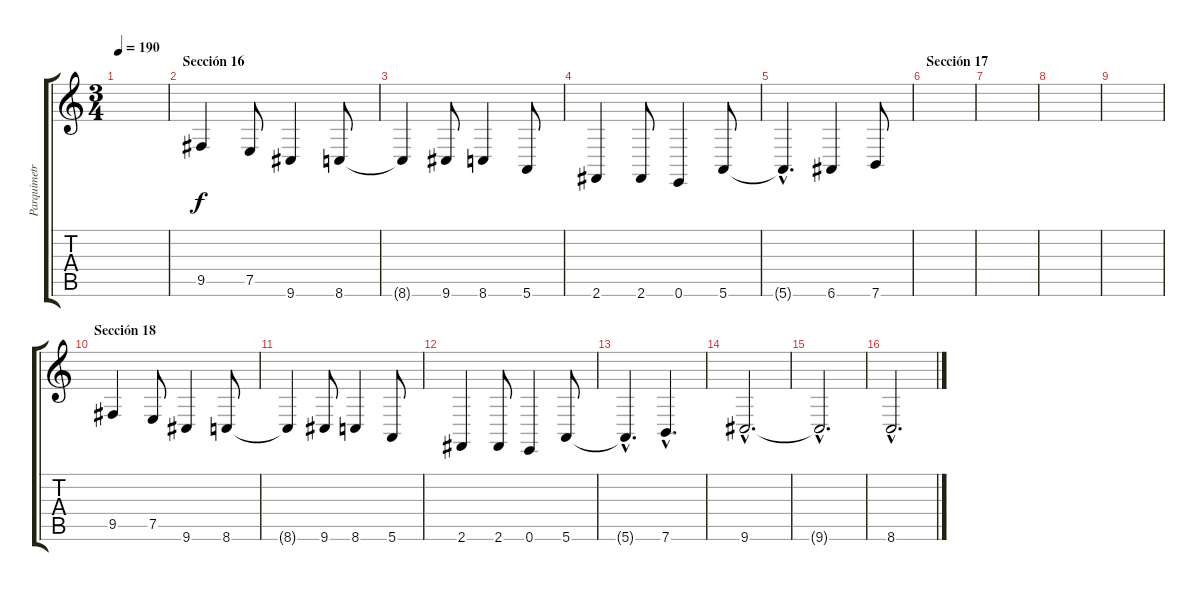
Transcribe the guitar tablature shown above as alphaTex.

\track ("Parquimetro" "Parquimetr") {instrument trombone}
\staff {score tabs}
\tuning (E4 B3 G3 D3 A2 E2) {hide}
\ts (3 4)
\tempo 190
\clef g2
\ks c
|
\section ("" "Sección 16")
9.5.4 7.5.8 9.6.4 8.6.8 |
8.6{t}.4 9.6.8 8.6.4 5.6.8 |
2.6.4 2.6.8 0.6.4 5.6.8 |
5.6{hac t}.4{d} 6.6.4 7.6.8 |
\section ("" "Sección 17")
|
|
|
|
\section ("" "Sección 18")
9.5.4 7.5.8 9.6.4 8.6.8 |
8.6{t}.4 9.6.8 8.6.4 5.6.8 |
2.6.4 2.6.8 0.6.4 5.6.8 |
5.6{hac t}.4{d} 7.6{hac}.4{d} |
\section ("" "")
9.6{hac}.2{d} |
9.6{hac t}.2{d} |
8.6{hac}.2{d}
